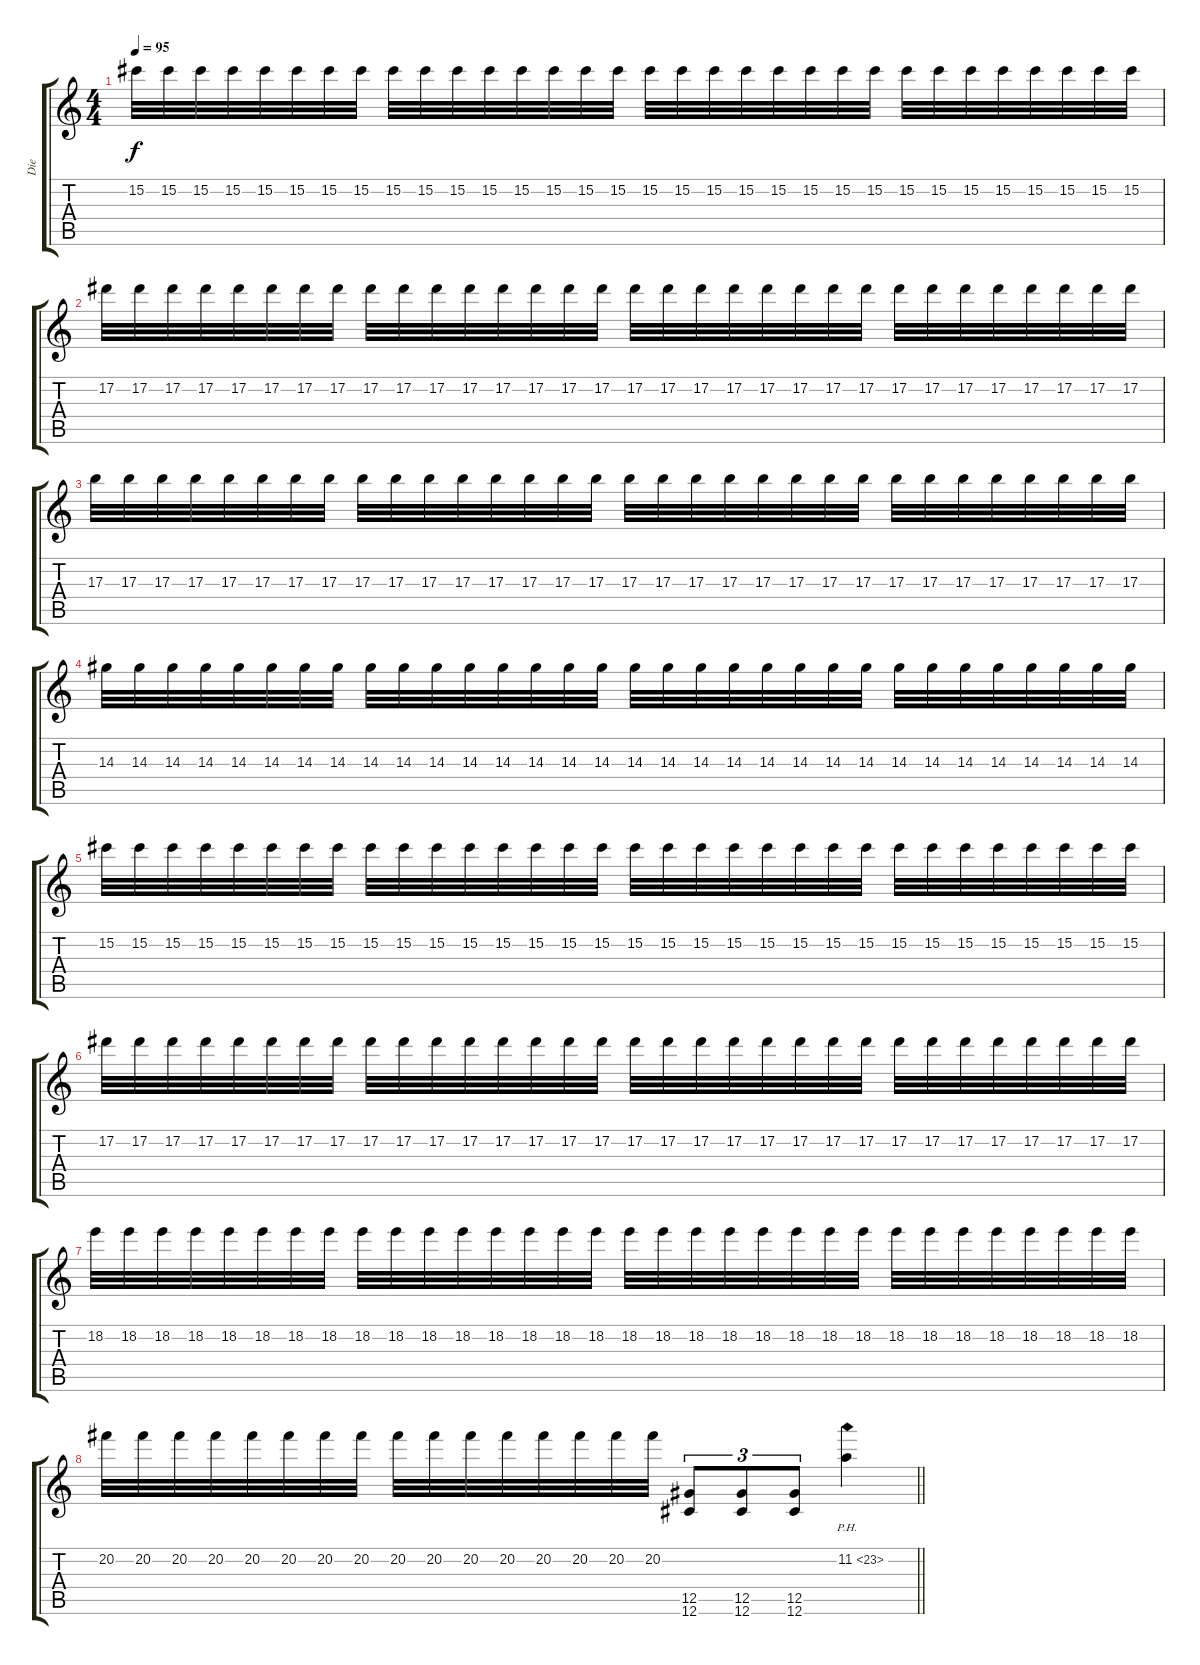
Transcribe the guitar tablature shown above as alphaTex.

\track ("Die" "Die") {instrument distortionguitar}
\staff {score tabs}
\tuning (Eb4 Bb3 Gb3 Db3 Ab2 Db2) {hide}
\ts (4 4)
\tempo 95
\clef g2
\ks c
15.2.32{dy f instrument electricguitarclean} 15.2.32 15.2.32 15.2.32 15.2.32 15.2.32 15.2.32 15.2.32 15.2.32 15.2.32 15.2.32 15.2.32 15.2.32 15.2.32 15.2.32 15.2.32 15.2.32 15.2.32 15.2.32 15.2.32 15.2.32 15.2.32 15.2.32 15.2.32 15.2.32 15.2.32 15.2.32 15.2.32 15.2.32 15.2.32 15.2.32 15.2.32 |
17.2.32 17.2.32 17.2.32 17.2.32 17.2.32 17.2.32 17.2.32 17.2.32 17.2.32 17.2.32 17.2.32 17.2.32 17.2.32 17.2.32 17.2.32 17.2.32 17.2.32 17.2.32 17.2.32 17.2.32 17.2.32 17.2.32 17.2.32 17.2.32 17.2.32 17.2.32 17.2.32 17.2.32 17.2.32 17.2.32 17.2.32 17.2.32 |
17.3.32 17.3.32 17.3.32 17.3.32 17.3.32 17.3.32 17.3.32 17.3.32 17.3.32 17.3.32 17.3.32 17.3.32 17.3.32 17.3.32 17.3.32 17.3.32 17.3.32 17.3.32 17.3.32 17.3.32 17.3.32 17.3.32 17.3.32 17.3.32 17.3.32 17.3.32 17.3.32 17.3.32 17.3.32 17.3.32 17.3.32 17.3.32 |
14.3.32 14.3.32 14.3.32 14.3.32 14.3.32 14.3.32 14.3.32 14.3.32 14.3.32 14.3.32 14.3.32 14.3.32 14.3.32 14.3.32 14.3.32 14.3.32 14.3.32 14.3.32 14.3.32 14.3.32 14.3.32 14.3.32 14.3.32 14.3.32 14.3.32 14.3.32 14.3.32 14.3.32 14.3.32 14.3.32 14.3.32 14.3.32 |
15.2.32 15.2.32 15.2.32 15.2.32 15.2.32 15.2.32 15.2.32 15.2.32 15.2.32 15.2.32 15.2.32 15.2.32 15.2.32 15.2.32 15.2.32 15.2.32 15.2.32 15.2.32 15.2.32 15.2.32 15.2.32 15.2.32 15.2.32 15.2.32 15.2.32 15.2.32 15.2.32 15.2.32 15.2.32 15.2.32 15.2.32 15.2.32 |
17.2.32 17.2.32 17.2.32 17.2.32 17.2.32 17.2.32 17.2.32 17.2.32 17.2.32 17.2.32 17.2.32 17.2.32 17.2.32 17.2.32 17.2.32 17.2.32 17.2.32 17.2.32 17.2.32 17.2.32 17.2.32 17.2.32 17.2.32 17.2.32 17.2.32 17.2.32 17.2.32 17.2.32 17.2.32 17.2.32 17.2.32 17.2.32 |
18.2.32 18.2.32 18.2.32 18.2.32 18.2.32 18.2.32 18.2.32 18.2.32 18.2.32 18.2.32 18.2.32 18.2.32 18.2.32 18.2.32 18.2.32 18.2.32 18.2.32 18.2.32 18.2.32 18.2.32 18.2.32 18.2.32 18.2.32 18.2.32 18.2.32 18.2.32 18.2.32 18.2.32 18.2.32 18.2.32 18.2.32 18.2.32 |
\barLineRight lightlight
20.2.32 20.2.32 20.2.32 20.2.32 20.2.32 20.2.32 20.2.32 20.2.32 20.2.32 20.2.32 20.2.32 20.2.32 20.2.32 20.2.32 20.2.32 20.2.32 (12.5 12.6).8{tu (3 2) instrument distortionguitar} (12.5 12.6).8{tu (3 2)} (12.5 12.6).8{tu (3 2)} 11.2{ph 12}.4
